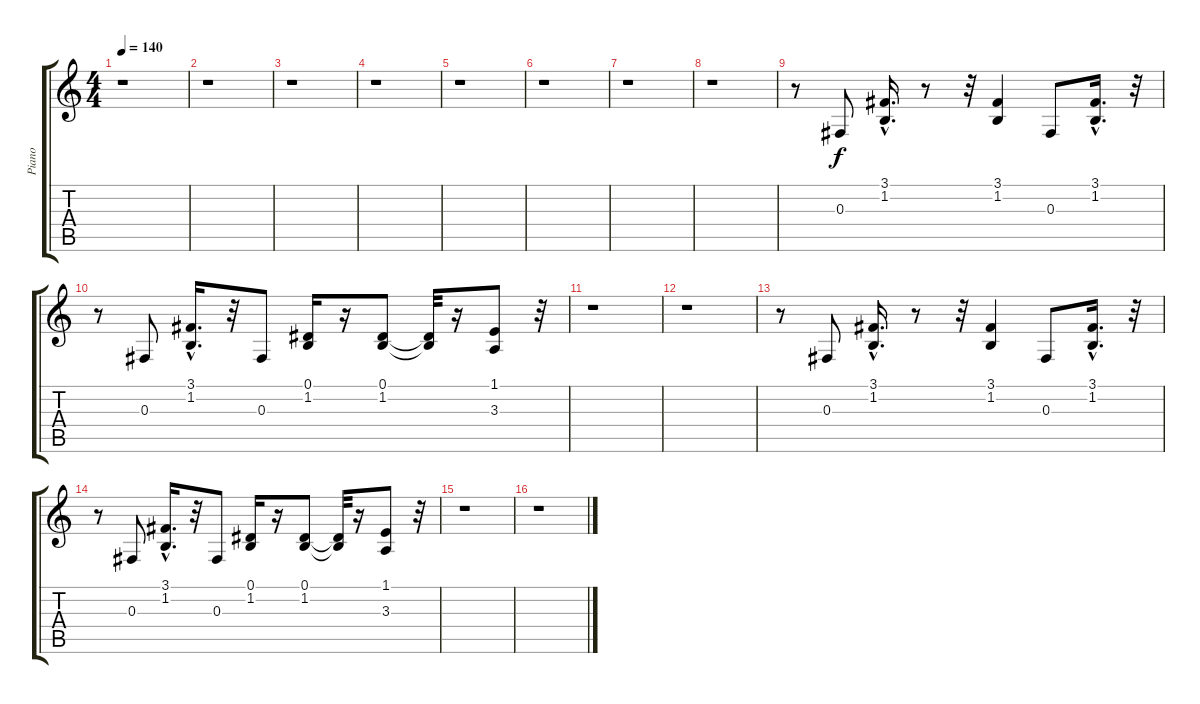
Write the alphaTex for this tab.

\track ("Piano" "Piano") {instrument electricgrandpiano}
\staff {score tabs}
\tuning (Eb4 Bb3 Gb3 Db3 Ab2 Eb2) {hide}
\ts (4 4)
\tempo 140
\clef g2
\ks c
r.1{dy f} |
r.1 |
r.1 |
r.1 |
r.1 |
r.1 |
r.1 |
r.1 |
r.8 0.3.8 (3.1{hac} 1.2{hac}).16{d} r.8 r.32 (3.1 1.2).4 0.3.8 (3.1{hac} 1.2).16{d} r.32 |
r.8 0.3.8 (3.1{hac} 1.2{hac}).16{d} r.32 0.3.8 (0.1 1.2).16 r.16 (0.1 1.2).8 (0.1{t} 1.2{t}).32 r.16 (1.1 3.3).8 r.32 |
r.1 |
r.1 |
r.8 0.3.8 (3.1{hac} 1.2{hac}).16{d} r.8 r.32 (3.1 1.2).4 0.3.8 (3.1{hac} 1.2).16{d} r.32 |
r.8 0.3.8 (3.1{hac} 1.2{hac}).16{d} r.32 0.3.8 (0.1 1.2).16 r.16 (0.1 1.2).8 (0.1{t} 1.2{t}).32 r.16 (1.1 3.3).8 r.32 |
r.1 |
r.1
